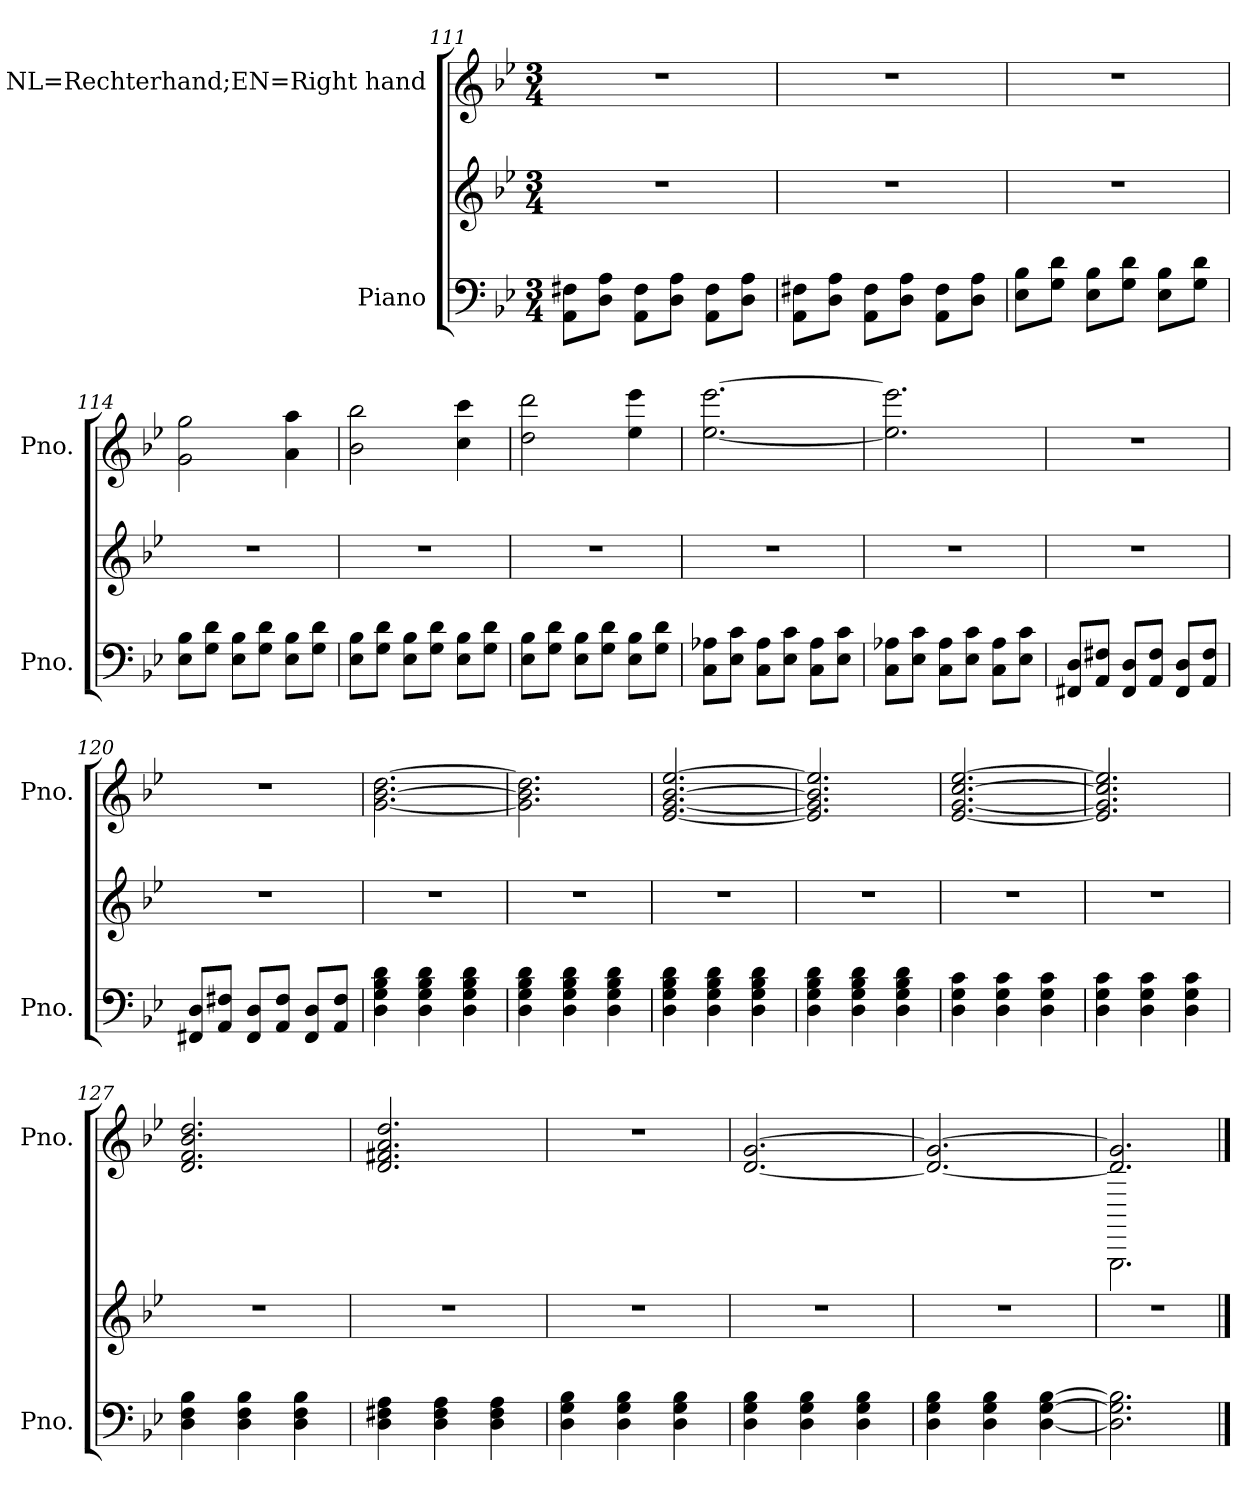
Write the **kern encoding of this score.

**kern	**kern	**kern
*part2	*part2	*part1
*staff3	*staff2	*staff1
*I"Piano	*	*I"Piano, NL=Rechterhand;EN=Right hand
*I'Pno.	*	*I'Pno.
*clefF4	*clefG2	*clefG2
*k[b-e-]	*k[b-e-]	*k[b-e-]
*M3/4	*M3/4	*M3/4
=111	=111	=111
8AA\ 8F#X\L	2.r	2.r
8D\ 8A\J	.	.
8AA\ 8F#\L	.	.
8D\ 8A\J	.	.
8AA\ 8F#\L	.	.
8D\ 8A\J	.	.
=112	=112	=112
8AA\ 8F#X\L	2.r	2.r
8D\ 8A\J	.	.
8AA\ 8F#\L	.	.
8D\ 8A\J	.	.
8AA\ 8F#\L	.	.
8D\ 8A\J	.	.
!!LO:LB:g=z
=113	=113	=113
8E-\ 8B-\L	2.r	2.r
8G\ 8d\J	.	.
8E-\ 8B-\L	.	.
8G\ 8d\J	.	.
8E-\ 8B-\L	.	.
8G\ 8d\J	.	.
=114	=114	=114
8E-\ 8B-\L	2.r	2g\ 2gg\
8G\ 8d\J	.	.
8E-\ 8B-\L	.	.
8G\ 8d\J	.	.
8E-\ 8B-\L	.	4a\ 4aa\
8G\ 8d\J	.	.
=115	=115	=115
8E-\ 8B-\L	2.r	2b-\ 2bb-\
8G\ 8d\J	.	.
8E-\ 8B-\L	.	.
8G\ 8d\J	.	.
8E-\ 8B-\L	.	4cc\ 4ccc\
8G\ 8d\J	.	.
=116	=116	=116
8E-\ 8B-\L	2.r	2dd\ 2ddd\
8G\ 8d\J	.	.
8E-\ 8B-\L	.	.
8G\ 8d\J	.	.
8E-\ 8B-\L	.	4ee-\ 4eee-\
8G\ 8d\J	.	.
=117	=117	=117
8C\ 8A-X\L	2.r	[2.ee-\ [2.eee-\
8E-\ 8c\J	.	.
8C\ 8A-\L	.	.
8E-\ 8c\J	.	.
8C\ 8A-\L	.	.
8E-\ 8c\J	.	.
=118	=118	=118
8C\ 8A-X\L	2.r	2.ee-\] 2.eee-\]
8E-\ 8c\J	.	.
8C\ 8A-\L	.	.
8E-\ 8c\J	.	.
8C\ 8A-\L	.	.
8E-\ 8c\J	.	.
!!LO:LB:g=z
=119	=119	=119
8FF#X/ 8D/L	2.r	2.r
8AA/ 8F#X/J	.	.
8FF#/ 8D/L	.	.
8AA/ 8F#/J	.	.
8FF#/ 8D/L	.	.
8AA/ 8F#/J	.	.
=120	=120	=120
8FF#X/ 8D/L	2.r	2.r
8AA/ 8F#X/J	.	.
8FF#/ 8D/L	.	.
8AA/ 8F#/J	.	.
8FF#/ 8D/L	.	.
8AA/ 8F#/J	.	.
=121	=121	=121
4D\ 4G\ 4B-\ 4d\	2.r	[2.g\ [2.b-\ [2.dd\
4D\ 4G\ 4B-\ 4d\	.	.
4D\ 4G\ 4B-\ 4d\	.	.
=122	=122	=122
4D\ 4G\ 4B-\ 4d\	2.r	2.g\] 2.b-\] 2.dd\]
4D\ 4G\ 4B-\ 4d\	.	.
4D\ 4G\ 4B-\ 4d\	.	.
=123	=123	=123
4D\ 4G\ 4B-\ 4d\	2.r	[2.e-/ [2.g/ [2.b-/ [2.ee-/
4D\ 4G\ 4B-\ 4d\	.	.
4D\ 4G\ 4B-\ 4d\	.	.
=124	=124	=124
4D\ 4G\ 4B-\ 4d\	2.r	2.e-/] 2.g/] 2.b-/] 2.ee-/]
4D\ 4G\ 4B-\ 4d\	.	.
4D\ 4G\ 4B-\ 4d\	.	.
=125	=125	=125
4D\ 4G\ 4c\	2.r	[2.e-/ [2.g/ [2.cc/ [2.ee-/
4D\ 4G\ 4c\	.	.
4D\ 4G\ 4c\	.	.
=126	=126	=126
4D\ 4G\ 4c\	2.r	2.e-/] 2.g/] 2.cc/] 2.ee-/]
4D\ 4G\ 4c\	.	.
4D\ 4G\ 4c\	.	.
!!LO:PB:g=z
=127	=127	=127
4D\ 4F\ 4B-\	2.r	2.d/ 2.f/ 2.b-/ 2.dd/
4D\ 4F\ 4B-\	.	.
4D\ 4F\ 4B-\	.	.
=128	=128	=128
4D\ 4F#X\ 4A\	2.r	2.d/ 2.f#X/ 2.a/ 2.dd/
4D\ 4F#\ 4A\	.	.
4D\ 4F#\ 4A\	.	.
=129	=129	=129
4D\ 4G\ 4B-\	2.r	2.r
4D\ 4G\ 4B-\	.	.
4D\ 4G\ 4B-\	.	.
=130	=130	=130
4D\ 4G\ 4B-\	2.r	[2.d/ [2.g/
4D\ 4G\ 4B-\	.	.
4D\ 4G\ 4B-\	.	.
=131	=131	=131
4D\ 4G\ 4B-\	2.r	2.d/_ 2.g/_
4D\ 4G\ 4B-\	.	.
[4D\ [4G\ [4B-\	.	.
=132	=132	=132
*	*	*^
2.D\] 2.G\] 2.B-\]	2.r	2.d/] 2.g/]	2.GGG\
*	*	*v	*v
==	==	==
*-	*-	*-
